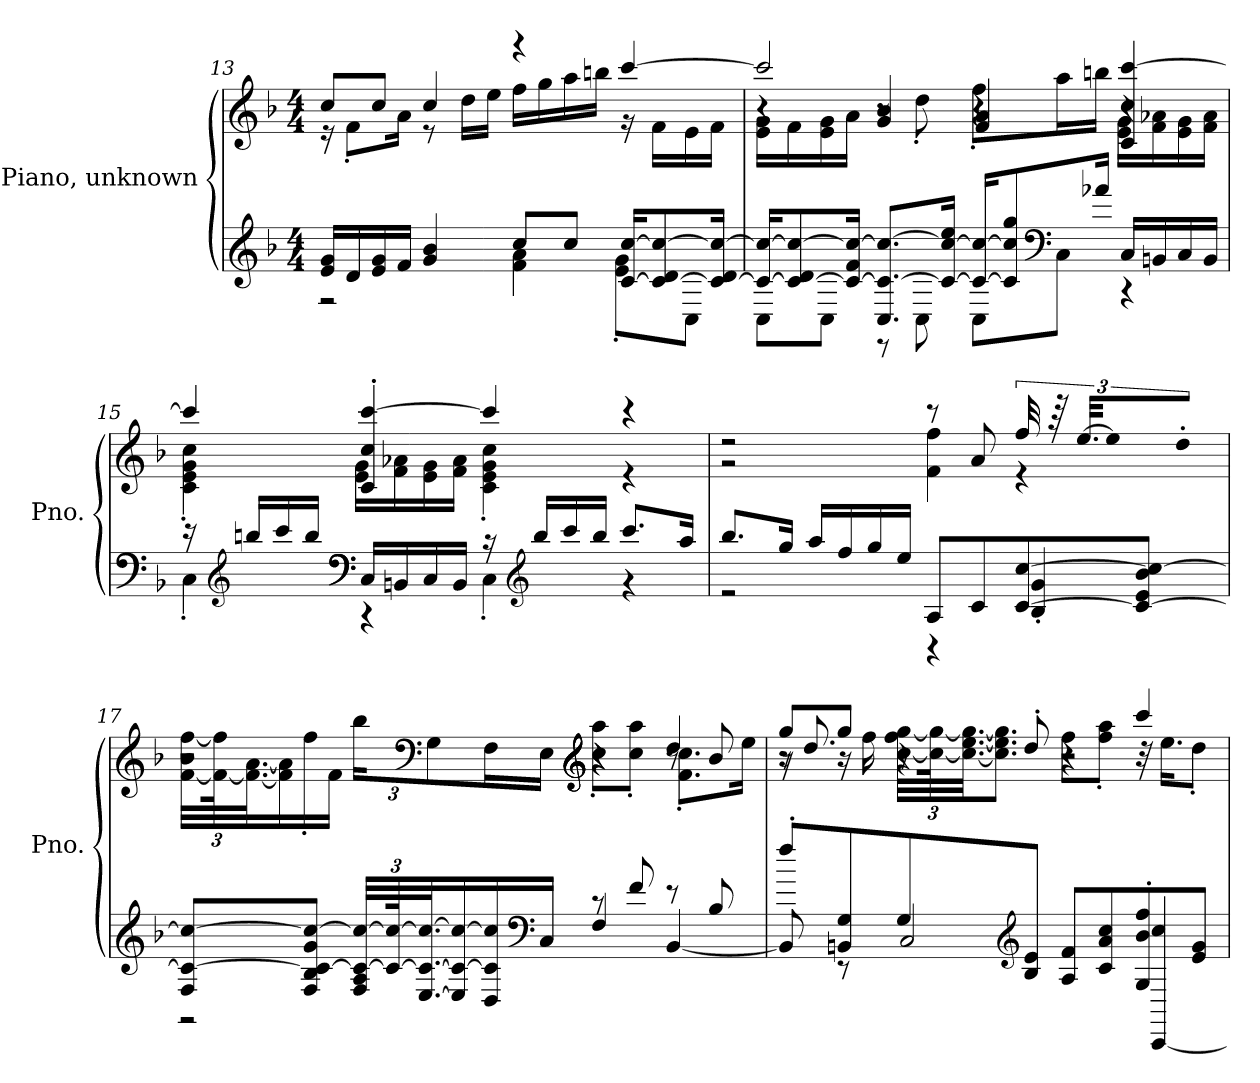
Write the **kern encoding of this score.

**kern	**kern
*part1	*part1
*staff2	*staff1
*I"Piano, unknown	*
*I'Pno.	*
*clefG2	*clefG2
*k[b-]	*k[b-]
*M4/4	*M4/4
=13	=13
*^	*^
16e/ 16g/LL	2r	8cc/L	16r
16d/	.	.	8f'\L
16e/ 16g/	.	8cc/J	.
16f/JJ	.	.	16a\Jk
4g/ 4b-/	.	4cc/	8r
.	.	.	16dd\LL
.	.	.	16ee\JJ
8cc/L	4f\ 4a\	4r	16ff\LL
.	.	.	16gg\
8cc/J	.	.	16aa\
.	.	.	16bbn\JJ
[16c/ [16cc/KL	8e\' 8g\'L	[4ccc/	16r
8c/_ 8d/ 8cc/_	.	.	16f\LL
.	8C\J	.	16e\
16c/_ 16d/ 16cc/_Jk	.	.	16f\JJ
!!LO:LB:g=z
=14	=14	=14	=14
*	*	*	*^
16c/_ 16cc/_KL	8C\L	2ccc/]	16e\ 16g\LL	4r
8c/_ 8d/ 8cc/_	.	.	16f\	.
.	8C\J	.	16e\ 16g\	.
16c/_ 16f/ 16cc/_Jk	.	.	16a\JJ	.
8.C/ 8.c/_ 8.cc/_L	8r	.	8r	4g/ 4b-/
.	8C\	.	8dd'\	.
16c/_ 16cc/_ 16ee/Jk	.	.	.	.
16c/_ 16cc/_KL	8C\L	4r	8ff'\L	4f/ 4a/
8c/] 8cc/] 8gg/	.	.	.	.
*clefF4	*	*	*	*
.	8C\J	.	16aa\L	.
16a-X/Jk	.	.	16bbn\JJ	.
16C/LL	4r	4c/ 4cc/ [4ccc/	16e\ 16g\LL	4r
16BBn/	.	.	16f\ 16a-X\	.
16C/	.	.	16e\ 16g\	.
16BB/JJ	.	.	16f\ 16a-\JJ	.
*	*	*	*v	*v
!!LO:LB:g=z
=15	=15	=15	=15
16r	4C'\	4ccc/]	4c\' 4e\' 4g\' 4cc\'
*clefG2	*	*	*
16bbn/LL	.	.	.
16ccc/	.	.	.
16bb/JJ	.	.	.
*clefF4	*	*	*
16C/LL	4r	4c/' 4cc/' [4ccc/'	16e\ 16g\LL
16BBn/	.	.	16f\ 16a-X\
16C/	.	.	16e\ 16g\
16BB/JJ	.	.	16f\ 16a-\JJ
16r	4C'\	4ccc/]	4c\' 4e\' 4g\' 4cc\'
*clefG2	*	*	*
16bb/LL	.	.	.
16ccc/	.	.	.
16bb/JJ	.	.	.
8.ccc/L	4r	4r	4r
16aa/Jk	.	.	.
=16	=16	=16	=16
8.bb-/L	2r	2r	2r
16gg/Jk	.	.	.
16aa/LL	.	.	.
16ff/	.	.	.
16gg/	.	.	.
16ee/JJ	.	.	.
8A/L	4r	8r	4f\ 4ff\
8c/	.	8a/	.
[8c/ [8cc/	4B-/' 4g/'	48ff/	4r
.	.	96r	.
.	.	[48.ee/KLL	.
.	.	16ee/J]	.
8c/_ 8e/ 8b-/ 8cc/_J	.	8dd'/J	.
!!LO:LB:g=z
=17	=17	=17	=17
*	*	*	*Xbrackettup
*	*	*	*^
8F/ 8c/_ 8cc/_L	2r	2r	[48f\ 48b-\ [48ff\LLL	2r
.	.	.	96f\_ 96ff\]K	.
.	.	.	48.f\_ [48.a\J	.
.	.	.	16f\] 16a\]	.
8F/ 8B-/ 8c/_ 8g/ 8cc/_J	.	.	16ff'\	.
.	.	.	16f\JJ	.
*Xbrackettup	*	*	*	*
48F/ 48A/ 48c/_ 48cc/_LLL	.	.	24bb-\KL	.
96c/_ 96cc/_K	.	.	.	.
[48.E/ 48.c/_ 48.cc/_J	.	.	.	.
*	*	*clefF4	*	*
.	.	.	12G\	.
16E/] 16c/_ 16cc/_	.	.	.	.
16D/ 16c/] 16cc/]	.	.	16F\L	.
*clefF4	*	*	*	*
16C/JJ	.	.	16E\JJ	.
*	*	*clefG2	*	*
8r	4F/	4r	8cc\' 8aa\'L	4r
8f/	.	.	8cc\' 8aa\'J	.
8r	[4BB-/	4dd/	8.f\' 8.cc\'L	8r
8B-/	.	.	.	8b-/
.	.	.	16ee\Jk	.
!!LO:PB:g=z	!!	!!
=18	=18	=18	=18	=18
8ff'/L	8BB-/]	8gg/L	8r	16r
.	.	.	.	8.dd/
8BBn/ 8G/	8r	8gg/J	16r	.
.	.	.	16ff\	.
8G/	2C/	8r	[48cc\ 48ff\ [48gg\LLL	4r
.	.	.	96cc\_ 96gg\_K	.
.	.	.	48.cc\_ [48.ee\ 48.gg\_JJ	.
.	.	.	8.cc\] 8.ee\] 8.gg\]J	.
*clefG2	*	*	*	*
8B-/ 8e/J	.	8dd'/	.	.
8A/ 8f/L	.	4r	8ff\L	2r
8c/ 8a/ 8cc/	.	.	8ff\' 8aa\'J	.
8G/' 8b-/' 8ff/'	[4CC/ 4cc/	4ccc/	32r	.
.	.	.	16.ee\KL	.
8e/ 8g/J	.	.	8dd'\J	.
*v	*v	*	*	*
*	*v	*v	*v
=	=
*-	*-
